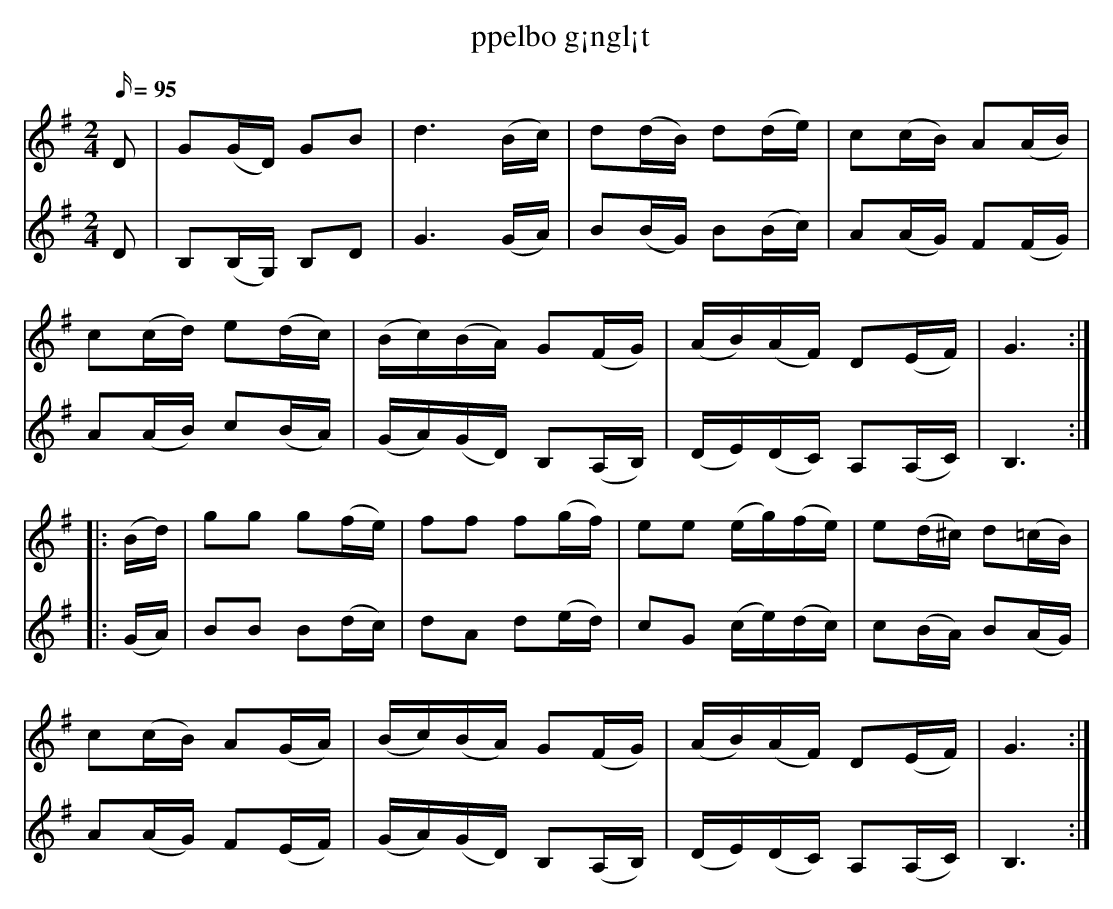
X:1
T: ppelbo g¡ngl¡t
M:2/4
L:1/16
K:G
Q: 95
V:1
D2 | G2(GD) G2B2 | d6(Bc) | d2(dB) d2(de) | c2(cB) A2(AB) |
c2(cd) e2(dc) | (Bc)(BA) G2(FG) | (AB)(AF) D2(EF) | G6 :|
|: (Bd) | g2g2 g2(fe) | f2f2 f2(gf) | e2e2 (eg)(fe) | e2(d^c) d2(=cB) |
c2(cB) A2(GA) | (Bc)(BA) G2(FG) | (AB)(AF) D2(EF) | G6 :|
V:2
D2 | B,2(B,G,) B,2D2 | G6(GA) | B2(BG) B2(Bc) | A2(AG) F2(FG) |
A2(AB) c2(BA) | (GA)(GD) B,2(A,B,) | (DE)(DC) A,2(A,C) | B,6 :|
|: (GA) | B2B2 B2(dc) | d2A2 d2(ed) | c2G2 (ce)(dc) | c2(BA) B2(AG) |
A2(AG) F2(EF) | (GA)(GD) B,2(A,B,) | (DE)(DC) A,2(A,C) | B,6 :|
